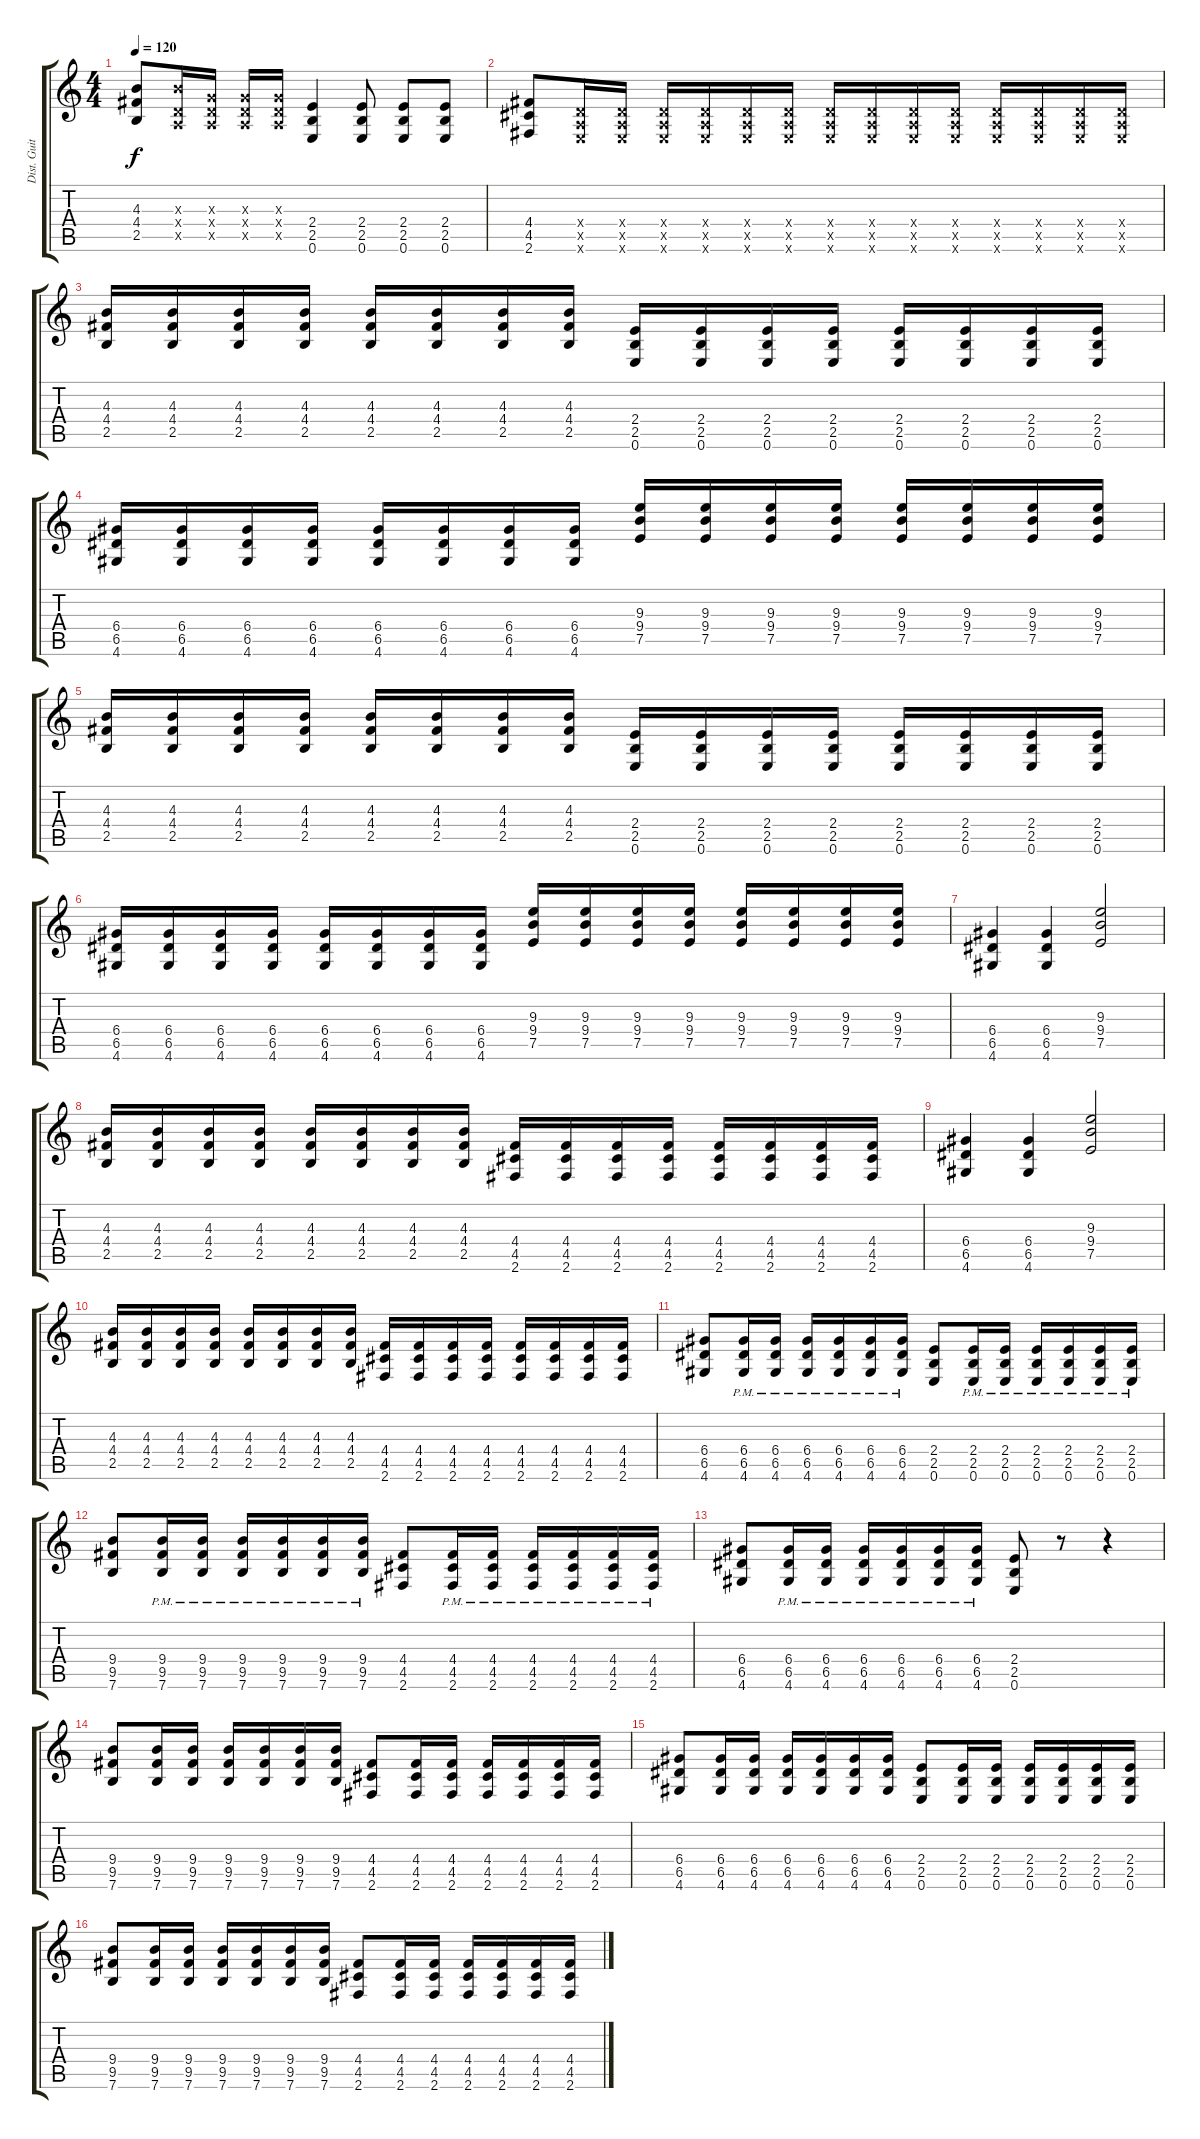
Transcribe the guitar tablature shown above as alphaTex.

\track ("Dist. Guitar" "Dist. Guit") {instrument overdrivenguitar}
\staff {score tabs}
\tuning (E4 B3 G3 D3 A2 E2) {hide}
\ts (4 4)
\tempo 120
\clef g2
\ks c
(4.3 4.4 2.5).8{dy f} (4.3{x} 0.4{x} 0.5{x}).16 (0.3{x} 0.4{x} 0.5{x}).16 (0.3{x} 0.4{x} 0.5{x}).16 (0.3{x} 0.4{x} 0.5{x}).16 (2.4 2.5 0.6).4 (2.4 2.5 0.6).8 (2.4 2.5 0.6).8 (2.4 2.5 0.6).8 |
(4.4 4.5 2.6).8 (0.4{x} 0.5{x} 0.6{x}).16 (0.4{x} 0.5{x} 0.6{x}).16 (0.4{x} 0.5{x} 0.6{x}).16 (0.4{x} 0.5{x} 0.6{x}).16 (0.4{x} 0.5{x} 0.6{x}).16 (0.4{x} 0.5{x} 0.6{x}).16 (0.4{x} 0.5{x} 0.6{x}).16 (0.4{x} 0.5{x} 0.6{x}).16 (0.4{x} 0.5{x} 0.6{x}).16 (0.4{x} 0.5{x} 0.6{x}).16 (0.4{x} 0.5{x} 0.6{x}).16 (0.4{x} 0.5{x} 0.6{x}).16 (0.4{x} 0.5{x} 0.6{x}).16 (0.4{x} 0.5{x} 0.6{x}).16 |
(4.3 4.4 2.5).16 (4.3 4.4 2.5).16 (4.3 4.4 2.5).16 (4.3 4.4 2.5).16 (4.3 4.4 2.5).16 (4.3 4.4 2.5).16 (4.3 4.4 2.5).16 (4.3 4.4 2.5).16 (2.4 2.5 0.6).16 (2.4 2.5 0.6).16 (2.4 2.5 0.6).16 (2.4 2.5 0.6).16 (2.4 2.5 0.6).16 (2.4 2.5 0.6).16 (2.4 2.5 0.6).16 (2.4 2.5 0.6).16 |
(6.4 6.5 4.6).16 (6.4 6.5 4.6).16 (6.4 6.5 4.6).16 (6.4 6.5 4.6).16 (6.4 6.5 4.6).16 (6.4 6.5 4.6).16 (6.4 6.5 4.6).16 (6.4 6.5 4.6).16 (9.3 9.4 7.5).16 (9.3 9.4 7.5).16 (9.3 9.4 7.5).16 (9.3 9.4 7.5).16 (9.3 9.4 7.5).16 (9.3 9.4 7.5).16 (9.3 9.4 7.5).16 (9.3 9.4 7.5).16 |
(4.3 4.4 2.5).16 (4.3 4.4 2.5).16 (4.3 4.4 2.5).16 (4.3 4.4 2.5).16 (4.3 4.4 2.5).16 (4.3 4.4 2.5).16 (4.3 4.4 2.5).16 (4.3 4.4 2.5).16 (2.4 2.5 0.6).16 (2.4 2.5 0.6).16 (2.4 2.5 0.6).16 (2.4 2.5 0.6).16 (2.4 2.5 0.6).16 (2.4 2.5 0.6).16 (2.4 2.5 0.6).16 (2.4 2.5 0.6).16 |
(6.4 6.5 4.6).16 (6.4 6.5 4.6).16 (6.4 6.5 4.6).16 (6.4 6.5 4.6).16 (6.4 6.5 4.6).16 (6.4 6.5 4.6).16 (6.4 6.5 4.6).16 (6.4 6.5 4.6).16 (9.3 9.4 7.5).16 (9.3 9.4 7.5).16 (9.3 9.4 7.5).16 (9.3 9.4 7.5).16 (9.3 9.4 7.5).16 (9.3 9.4 7.5).16 (9.3 9.4 7.5).16 (9.3 9.4 7.5).16 |
(6.4 6.5 4.6).4 (6.4 6.5 4.6).4 (9.3 9.4 7.5).2 |
(4.3 4.4 2.5).16 (4.3 4.4 2.5).16 (4.3 4.4 2.5).16 (4.3 4.4 2.5).16 (4.3 4.4 2.5).16 (4.3 4.4 2.5).16 (4.3 4.4 2.5).16 (4.3 4.4 2.5).16 (4.4 4.5 2.6).16 (4.4 4.5 2.6).16 (4.4 4.5 2.6).16 (4.4 4.5 2.6).16 (4.4 4.5 2.6).16 (4.4 4.5 2.6).16 (4.4 4.5 2.6).16 (4.4 4.5 2.6).16 |
(6.4 6.5 4.6).4 (6.4 6.5 4.6).4 (9.3 9.4 7.5).2 |
(4.3 4.4 2.5).16 (4.3 4.4 2.5).16 (4.3 4.4 2.5).16 (4.3 4.4 2.5).16 (4.3 4.4 2.5).16 (4.3 4.4 2.5).16 (4.3 4.4 2.5).16 (4.3 4.4 2.5).16 (4.4 4.5 2.6).16 (4.4 4.5 2.6).16 (4.4 4.5 2.6).16 (4.4 4.5 2.6).16 (4.4 4.5 2.6).16 (4.4 4.5 2.6).16 (4.4 4.5 2.6).16 (4.4 4.5 2.6).16 |
(6.4 6.5 4.6).8 (6.4{pm} 6.5{pm} 4.6{pm}).16 (6.4{pm} 6.5{pm} 4.6{pm}).16 (6.4{pm} 6.5{pm} 4.6{pm}).16 (6.4{pm} 6.5{pm} 4.6{pm}).16 (6.4{pm} 6.5{pm} 4.6{pm}).16 (6.4{pm} 6.5{pm} 4.6{pm}).16 (2.4 2.5 0.6).8 (2.4{pm} 2.5{pm} 0.6{pm}).16 (2.4{pm} 2.5{pm} 0.6{pm}).16 (2.4{pm} 2.5{pm} 0.6{pm}).16 (2.4{pm} 2.5{pm} 0.6{pm}).16 (2.4{pm} 2.5{pm} 0.6{pm}).16 (2.4{pm} 2.5{pm} 0.6{pm}).16 |
(9.4 9.5 7.6).8 (9.4{pm} 9.5{pm} 7.6{pm}).16 (9.4{pm} 9.5{pm} 7.6{pm}).16 (9.4{pm} 9.5{pm} 7.6{pm}).16 (9.4{pm} 9.5{pm} 7.6{pm}).16 (9.4{pm} 9.5{pm} 7.6{pm}).16 (9.4{pm} 9.5{pm} 7.6{pm}).16 (4.4 4.5 2.6).8 (4.4{pm} 4.5{pm} 2.6{pm}).16 (4.4{pm} 4.5{pm} 2.6{pm}).16 (4.4{pm} 4.5{pm} 2.6{pm}).16 (4.4{pm} 4.5{pm} 2.6{pm}).16 (4.4{pm} 4.5{pm} 2.6{pm}).16 (4.4{pm} 4.5{pm} 2.6{pm}).16 |
(6.4 6.5 4.6).8 (6.4{pm} 6.5{pm} 4.6{pm}).16 (6.4{pm} 6.5{pm} 4.6{pm}).16 (6.4{pm} 6.5{pm} 4.6{pm}).16 (6.4{pm} 6.5{pm} 4.6{pm}).16 (6.4{pm} 6.5{pm} 4.6{pm}).16 (6.4{pm} 6.5{pm} 4.6{pm}).16 (2.4 2.5 0.6).8 r.8 r.4 |
(9.4 9.5 7.6).8 (9.4 9.5 7.6).16 (9.4 9.5 7.6).16 (9.4 9.5 7.6).16 (9.4 9.5 7.6).16 (9.4 9.5 7.6).16 (9.4 9.5 7.6).16 (4.4 4.5 2.6).8 (4.4 4.5 2.6).16 (4.4 4.5 2.6).16 (4.4 4.5 2.6).16 (4.4 4.5 2.6).16 (4.4 4.5 2.6).16 (4.4 4.5 2.6).16 |
(6.4 6.5 4.6).8 (6.4 6.5 4.6).16 (6.4 6.5 4.6).16 (6.4 6.5 4.6).16 (6.4 6.5 4.6).16 (6.4 6.5 4.6).16 (6.4 6.5 4.6).16 (2.4 2.5 0.6).8 (2.4 2.5 0.6).16 (2.4 2.5 0.6).16 (2.4 2.5 0.6).16 (2.4 2.5 0.6).16 (2.4 2.5 0.6).16 (2.4 2.5 0.6).16 |
(9.4 9.5 7.6).8 (9.4 9.5 7.6).16 (9.4 9.5 7.6).16 (9.4 9.5 7.6).16 (9.4 9.5 7.6).16 (9.4 9.5 7.6).16 (9.4 9.5 7.6).16 (4.4 4.5 2.6).8 (4.4 4.5 2.6).16 (4.4 4.5 2.6).16 (4.4 4.5 2.6).16 (4.4 4.5 2.6).16 (4.4 4.5 2.6).16 (4.4 4.5 2.6).16
